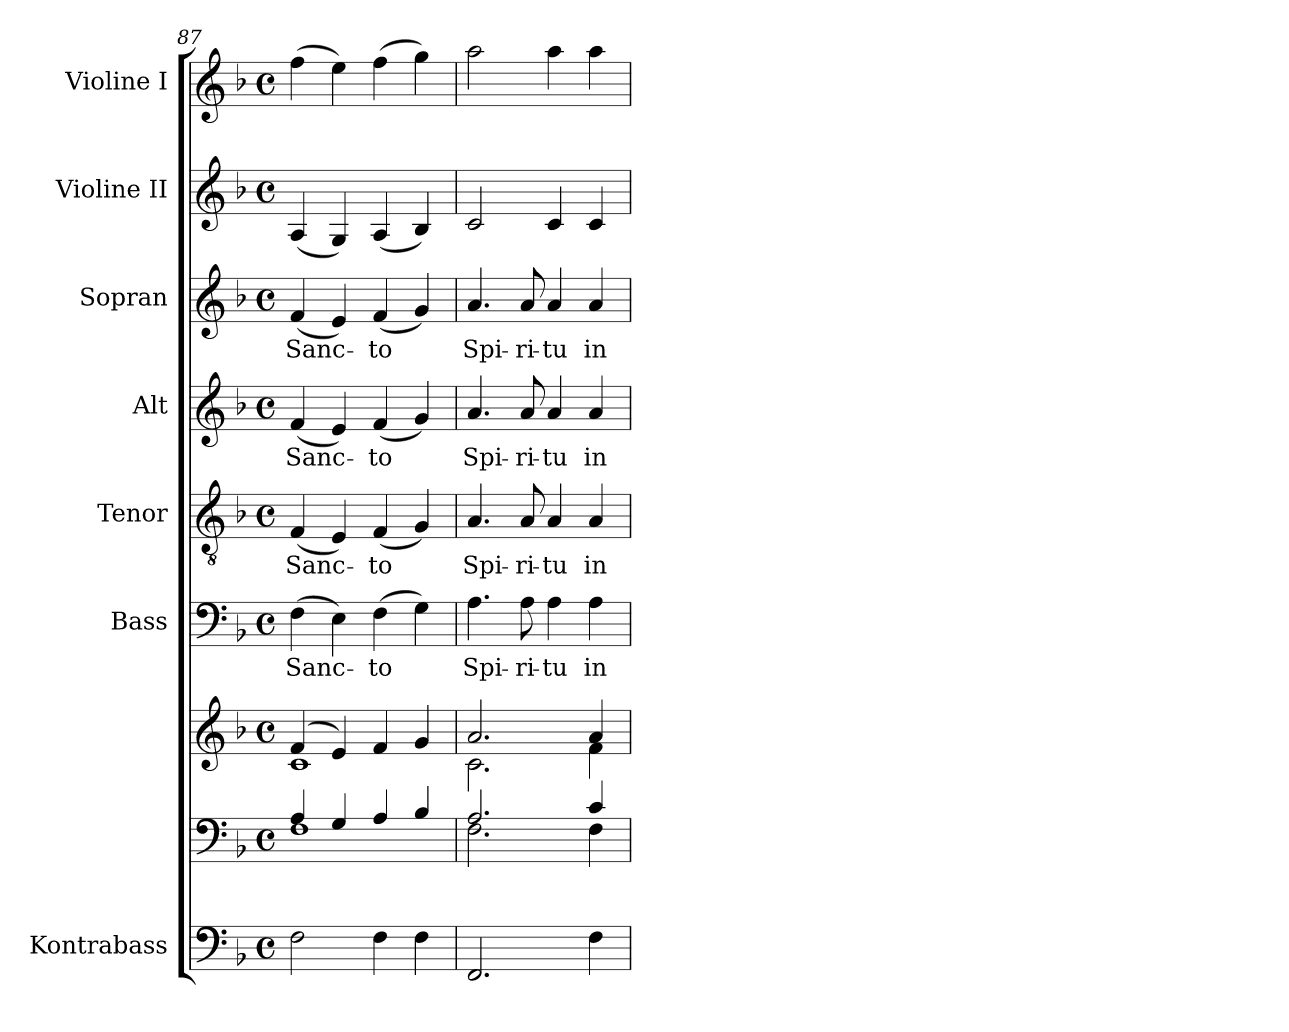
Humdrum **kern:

**kern	**kern	**kern	**kern	**text	**kern	**text	**kern	**text	**kern	**text	**kern	**kern
*part8	*part7	*part7	*part6	*part6	*part5	*part5	*part4	*part4	*part3	*part3	*part2	*part1
*staff9	*staff8	*staff7	*staff6	*staff6	*staff5	*staff5	*staff4	*staff4	*staff3	*staff3	*staff2	*staff1
*I"Kontrabass	*	*	*I"Bass	*	*I"Tenor	*	*I"Alt	*	*I"Sopran	*	*I"Violine II	*I"Violine I
*I'Kb.	*	*	*I'B.	*	*I'T.	*	*I'A.	*	*I'S.	*	*I'Vl. II	*I'Vl. I
*clefF4	*clefF4	*clefG2	*clefF4	*	*clefGv2	*	*clefG2	*	*clefG2	*	*clefG2	*clefG2
*ITrd7c12	*	*	*	*	*	*	*	*	*	*	*	*
*k[b-]	*k[b-]	*k[b-]	*k[b-]	*	*k[b-]	*	*k[b-]	*	*k[b-]	*	*k[b-]	*k[b-]
*F:	*F:	*F:	*F:	*	*F:	*	*F:	*	*F:	*	*F:	*F:
*M4/4	*M4/4	*M4/4	*M4/4	*	*M4/4	*	*M4/4	*	*M4/4	*	*M4/4	*M4/4
*met(c)	*met(c)	*met(c)	*met(c)	*	*met(c)	*	*met(c)	*	*met(c)	*	*met(c)	*met(c)
=87	=87	=87	=87	=87	=87	=87	=87	=87	=87	=87	=87	=87
*	*^	*^	*	*	*	*	*	*	*	*	*	*
!	!	!	!	!	!	!LO:LY:b	!	!LO:LY:b	!	!LO:LY:b	!	!LO:LY:b	!	!
2FF\	4A/	1F	(4f/	1c	(>4F\	Sanc-	(<4F/	Sanc-	(<4f/	Sanc-	(<4f/	Sanc-	(<4A/	(>4ff\
.	4G/	.	4e/)	.	4E\)	.	4E/)	.	4e/)	.	4e/)	.	4G/)	4ee\)
!	!	!	!	!	!	!LO:LY:b	!	!LO:LY:b	!	!LO:LY:b	!	!LO:LY:b	!	!
4FF\	4A/	.	4f/	.	(>4F\	-to	(<4F/	-to	(<4f/	-to	(<4f/	-to	(<4A/	(>4ff\
4FF\	4B-/	.	4g/	.	4G\)	.	4G/)	.	4g/)	.	4g/)	.	4B-/)	4gg\)
=88	=88	=88	=88	=88	=88	=88	=88	=88	=88	=88	=88	=88	=88	=88
!	!	!	!	!	!	!LO:LY:b	!	!LO:LY:b	!	!LO:LY:b	!	!LO:LY:b	!	!
2.FFF/	2.A/	2.F\	2.a/	2.c\	4.A\	Spi-	4.A/	Spi-	4.a/	Spi-	4.a/	Spi-	2c/	2aa\
!	!	!	!	!	!	!LO:LY:b	!	!LO:LY:b	!	!LO:LY:b	!	!LO:LY:b	!	!
.	.	.	.	.	8A\	-ri-	8A/	-ri-	8a/	-ri-	8a/	-ri-	.	.
!	!	!	!	!	!	!LO:LY:b	!	!LO:LY:b	!	!LO:LY:b	!	!LO:LY:b	!	!
.	.	.	.	.	4A\	-tu	4A/	-tu	4a/	-tu	4a/	-tu	4c/	4aa\
!	!	!	!	!	!	!LO:LY:b	!	!LO:LY:b	!	!LO:LY:b	!	!LO:LY:b	!	!
4FF\	4c/	4F\	4a/	4f\	4A\	in	4A/	in	4a/	in	4a/	in	4c/	4aa\
*	*v	*v	*	*	*	*	*	*	*	*	*	*	*	*
*	*	*v	*v	*	*	*	*	*	*	*	*	*	*
=	=	=	=	=	=	=	=	=	=	=	=	=
*-	*-	*-	*-	*-	*-	*-	*-	*-	*-	*-	*-	*-
